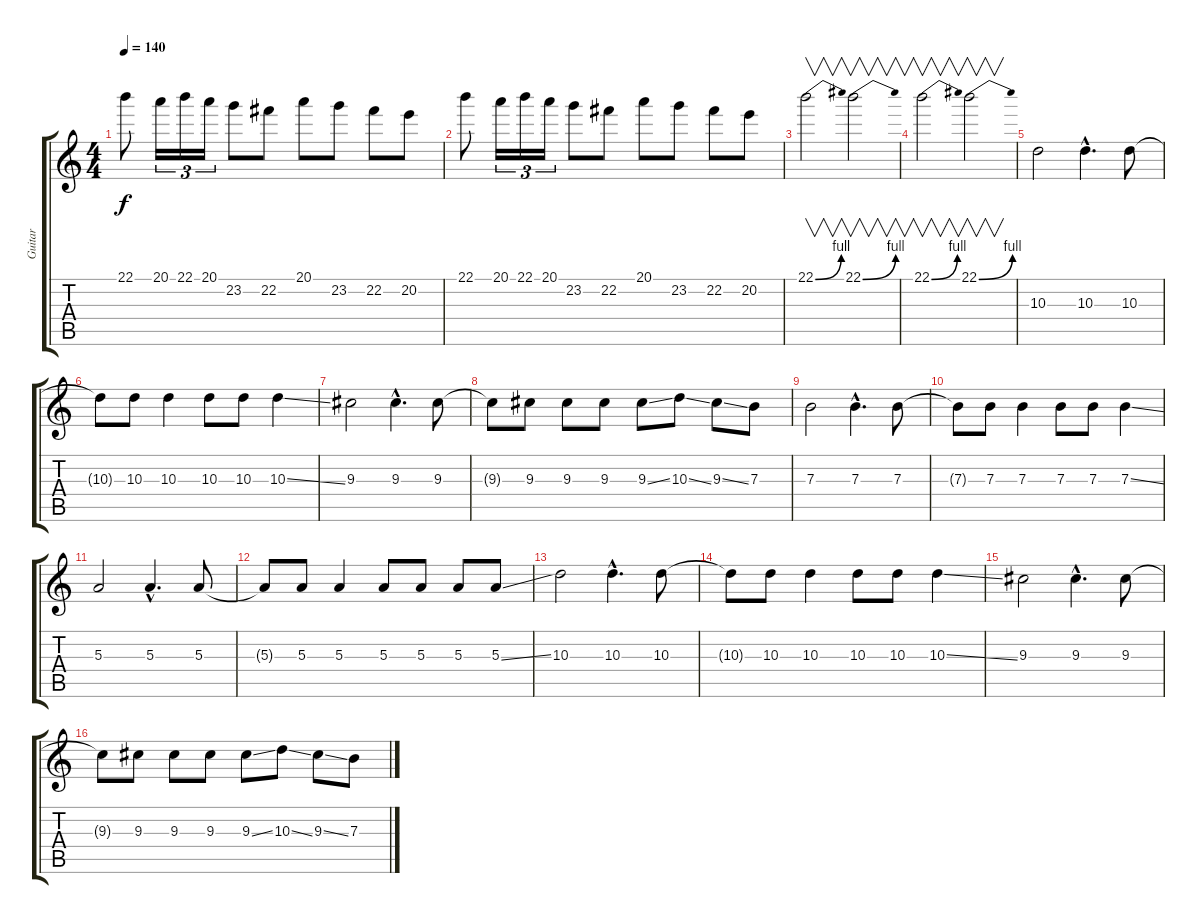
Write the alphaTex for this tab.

\track ("Guitar" "Guitar") {instrument distortionguitar}
\staff {score tabs}
\tuning (Db4 Ab3 E3 B2 Gb2 B1) {hide}
\ts (4 4)
\tempo 140
\clef g2
\ks c
22.1.8{dy f} 20.1.16{tu (3 2)} 22.1.16{tu (3 2)} 20.1.16{tu (3 2)} 23.2.8 22.2.8 20.1.8 23.2.8 22.2.8 20.2.8 |
22.1.8 20.1.16{tu (3 2)} 22.1.16{tu (3 2)} 20.1.16{tu (3 2)} 23.2.8 22.2.8 20.1.8 23.2.8 22.2.8 20.2.8 |
22.1{be (bend 0 0 60 4)}.2{v} 22.1{be (bend 0 0 60 4)}.2{v} |
22.1{be (bend 0 0 60 4)}.2{v} 22.1{be (bend 0 0 60 4)}.2{v} |
10.3.2 10.3{hac}.4{d} 10.3.8 |
10.3{t}.8 10.3.8 10.3.4 10.3.8 10.3.8 10.3{ss}.4 |
9.3.2 9.3{hac}.4{d} 9.3.8 |
9.3{t}.8 9.3.8 9.3.8 9.3.8 9.3{ss}.8 10.3{ss}.8 9.3{ss}.8 7.3.8 |
7.3.2 7.3{hac}.4{d} 7.3.8 |
7.3{t}.8 7.3.8 7.3.4 7.3.8 7.3.8 7.3{ss}.4 |
5.3.2 5.3{hac}.4{d} 5.3.8 |
5.3{t}.8 5.3.8 5.3.4 5.3.8 5.3.8 5.3.8 5.3{ss}.8 |
10.3.2 10.3{hac}.4{d} 10.3.8 |
10.3{t}.8 10.3.8 10.3.4 10.3.8 10.3.8 10.3{ss}.4 |
9.3.2 9.3{hac}.4{d} 9.3.8 |
9.3{t}.8 9.3.8 9.3.8 9.3.8 9.3{ss}.8 10.3{ss}.8 9.3{ss}.8 7.3.8
